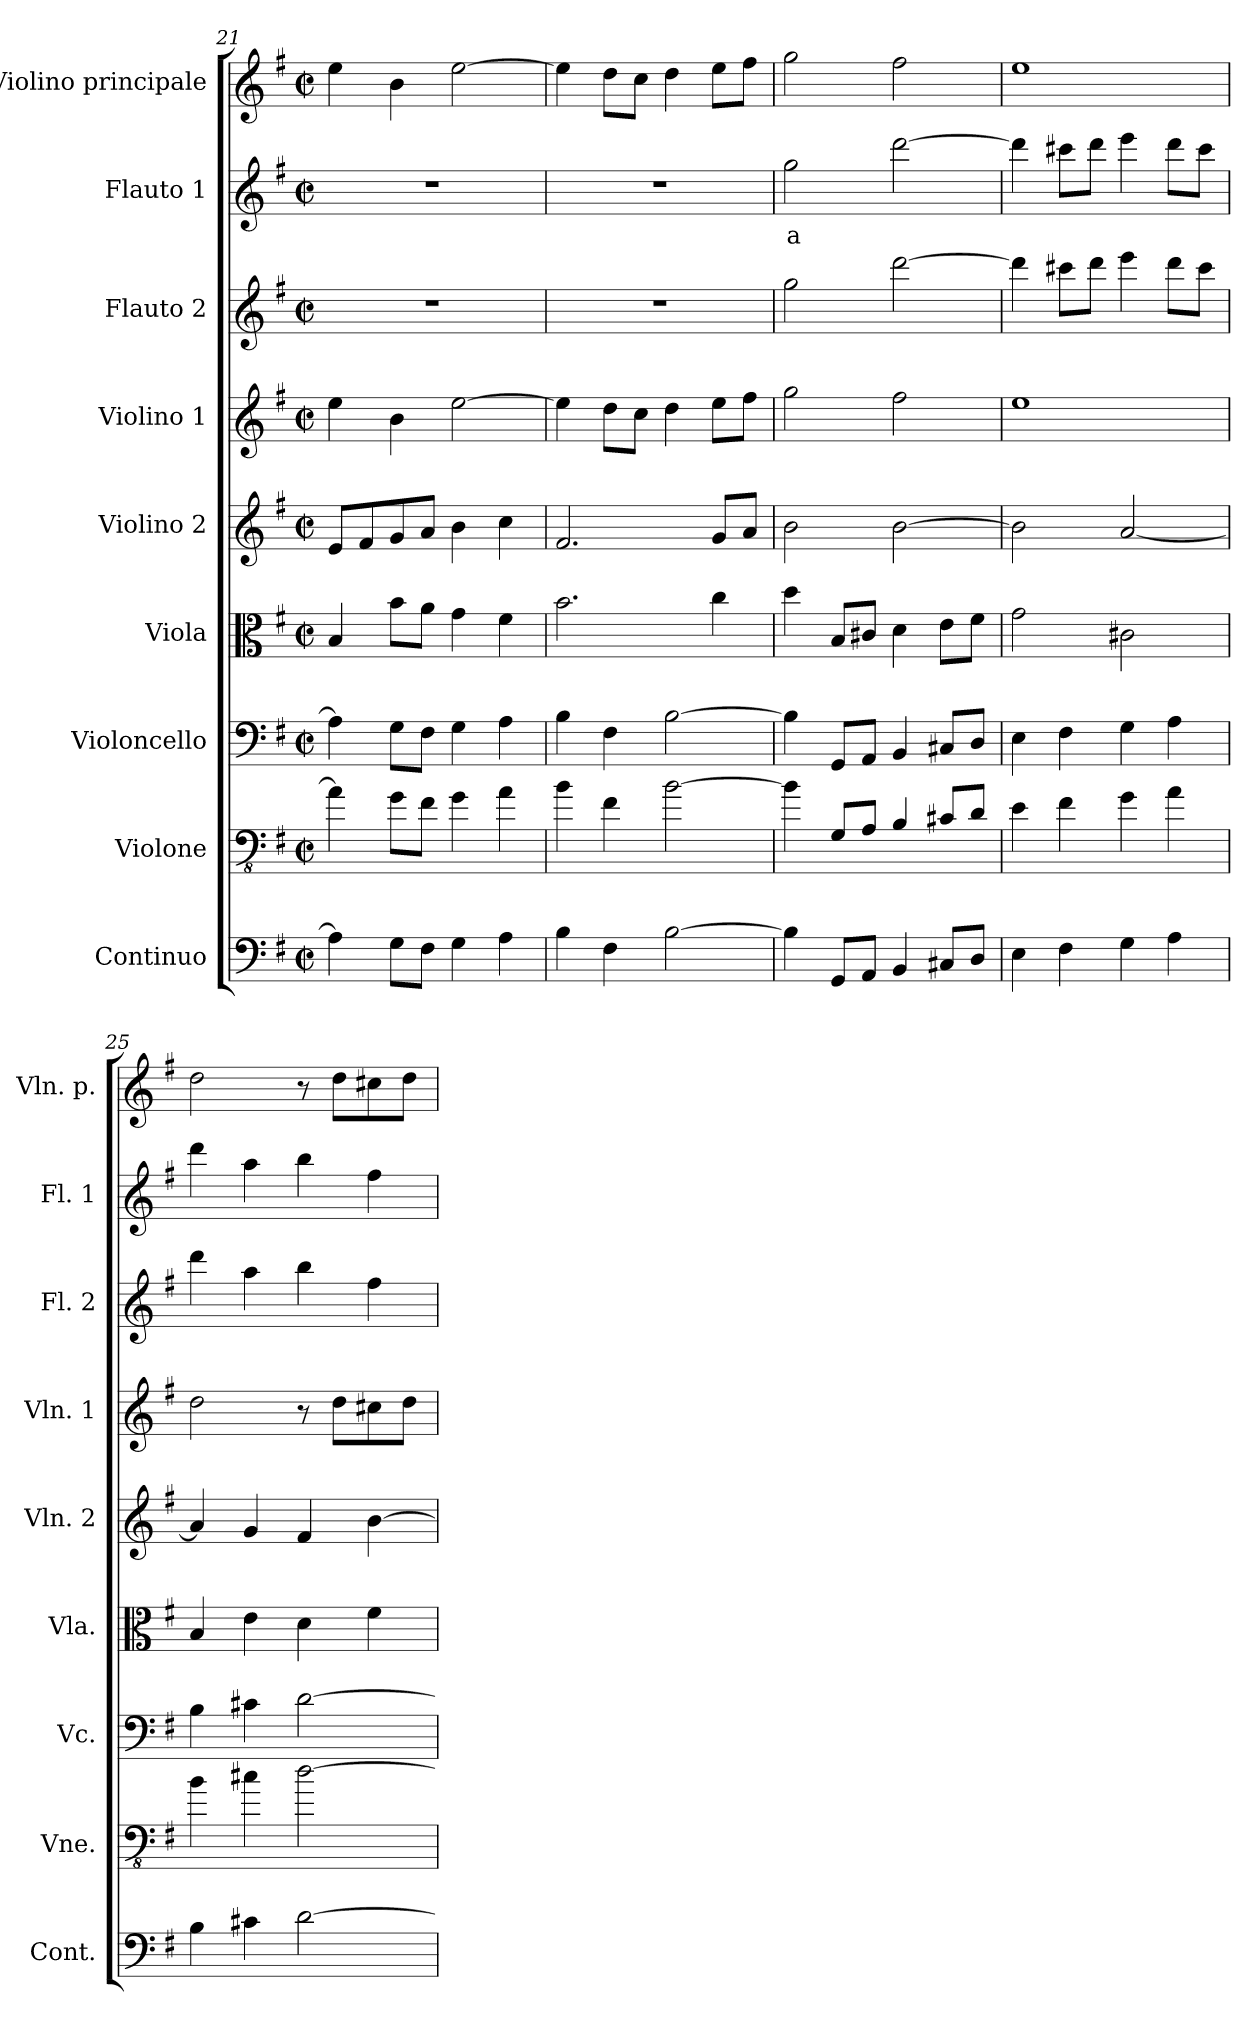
**kern	**kern	**kern	**kern	**kern	**kern	**kern	**kern	**text	**kern
*part9	*part8	*part7	*part6	*part5	*part4	*part3	*part2	*part2	*part1
*staff9	*staff8	*staff7	*staff6	*staff5	*staff4	*staff3	*staff2	*staff2	*staff1
*I"Continuo	*I"Violone	*I"Violoncello	*I"Viola	*I"Violino 2	*I"Violino 1	*I"Flauto 2	*I"Flauto 1	*	*I"Violino principale
*I'Cont.	*I'Vne.	*I'Vc.	*I'Vla.	*I'Vln. 2	*I'Vln. 1	*I'Fl. 2	*I'Fl. 1	*	*I'Vln. p.
*clefF4	*clefFv4	*clefF4	*clefC3	*clefG2	*clefG2	*clefG2	*clefG2	*	*clefG2
*	*ITrd7c12	*	*	*	*	*	*	*	*
*k[f#]	*k[f#]	*k[f#]	*k[f#]	*k[f#]	*k[f#]	*k[f#]	*k[f#]	*	*k[f#]
*M2/2	*M2/2	*M2/2	*M2/2	*M2/2	*M2/2	*M2/2	*M2/2	*	*M2/2
*met(c|)	*met(c|)	*met(c|)	*met(c|)	*met(c|)	*met(c|)	*met(c|)	*met(c|)	*	*met(c|)
=21	=21	=21	=21	=21	=21	=21	=21	=21	=21
4A\]	4AA\]	4A\]	4B/	8e/L	4ee\	1r	1r	.	4ee\
.	.	.	.	8f#/	.	.	.	.	.
8G\L	8GG\L	8G\L	8b\L	8g/	4b\	.	.	.	4b\
8F#\J	8FF#\J	8F#\J	8a\J	8a/J	.	.	.	.	.
4G\	4GG\	4G\	4g\	4b\	[2ee\	.	.	.	[2ee\
4A\	4AA\	4A\	4f#\	4cc\	.	.	.	.	.
=22	=22	=22	=22	=22	=22	=22	=22	=22	=22
4B\	4BB\	4B\	2.b\	2.f#/	4ee\]	1r	1r	.	4ee\]
4F#\	4FF#\	4F#\	.	.	8dd\L	.	.	.	8dd\L
.	.	.	.	.	8cc\J	.	.	.	8cc\J
[2B\	[2BB\	[2B\	.	.	4dd\	.	.	.	4dd\
.	.	.	4cc\	8g/L	8ee\L	.	.	.	8ee\L
.	.	.	.	8a/J	8ff#\J	.	.	.	8ff#\J
=23	=23	=23	=23	=23	=23	=23	=23	=23	=23
!	!	!	!	!	!	!	!	!LO:LY:color=#FF0000	!
4B\]	4BB\]	4B\]	4dd\	2b\	2gg\	2gg\	2gg\	a	2gg\
8GG/L	8GGG/L	8GG/L	8B/L	.	.	.	.	.	.
8AA/J	8AAA/J	8AA/J	8c#X/J	.	.	.	.	.	.
4BB/	4BBB/	4BB/	4d\	[2b\	2ff#\	[2ddd\	[2ddd\	.	2ff#\
8C#X/L	8CC#X/L	8C#X/L	8e\L	.	.	.	.	.	.
8D/J	8DD/J	8D/J	8f#\J	.	.	.	.	.	.
=24	=24	=24	=24	=24	=24	=24	=24	=24	=24
4E\	4EE\	4E\	2g\	2b\]	1ee	4ddd\]	4ddd\]	.	1ee
4F#\	4FF#\	4F#\	.	.	.	8ccc#X\L	8ccc#X\L	.	.
.	.	.	.	.	.	8ddd\J	8ddd\J	.	.
4G\	4GG\	4G\	2c#X\	[2a/	.	4eee\	4eee\	.	.
4A\	4AA\	4A\	.	.	.	8ddd\L	8ddd\L	.	.
.	.	.	.	.	.	8ccc#\J	8ccc#\J	.	.
=25	=25	=25	=25	=25	=25	=25	=25	=25	=25
4B\	4BB\	4B\	4B/	4a/]	2dd\	4ddd\	4ddd\	.	2dd\
4c#X\	4C#X\	4c#X\	4e\	4g/	.	4aa\	4aa\	.	.
[2d\	[2D\	[2d\	4d\	4f#/	8r	4bb\	4bb\	.	8r
.	.	.	.	.	8dd\L	.	.	.	8dd\L
.	.	.	4f#\	[4b\	8cc#X\	4ff#\	4ff#\	.	8cc#X\
.	.	.	.	.	8dd\J	.	.	.	8dd\J
=	=	=	=	=	=	=	=	=	=
*-	*-	*-	*-	*-	*-	*-	*-	*-	*-
